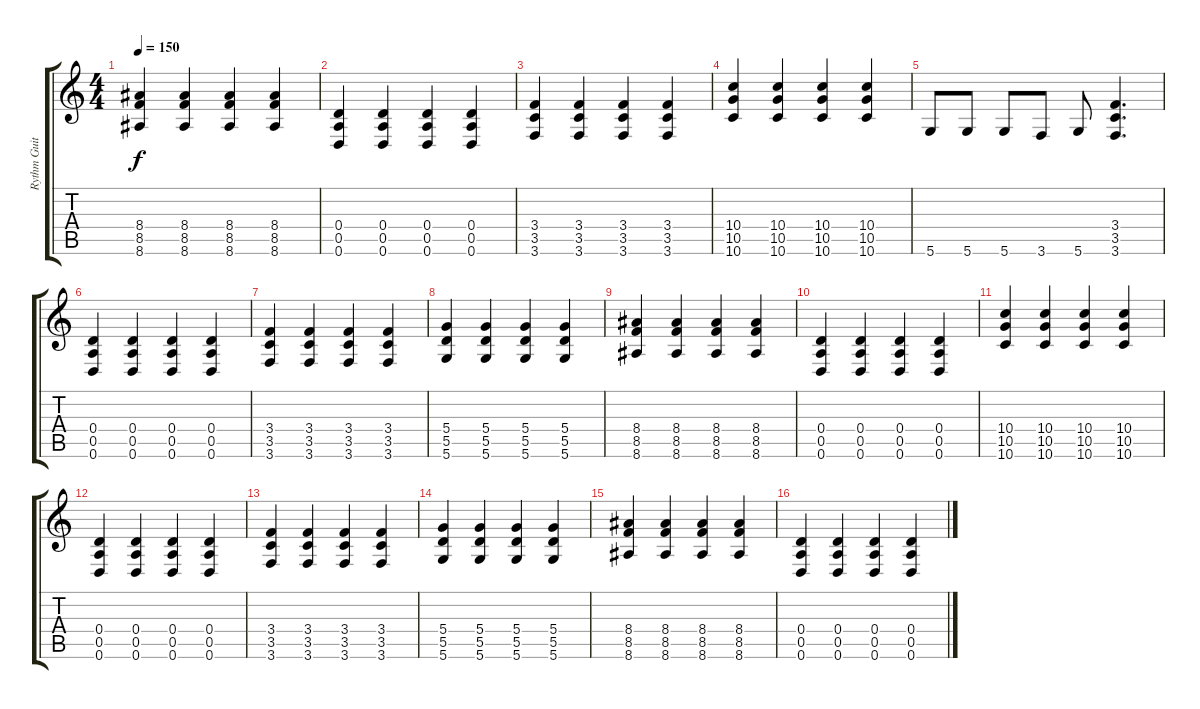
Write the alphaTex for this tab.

\track ("Rythm Guitar" "Rythm Guit") {instrument distortionguitar}
\staff {score tabs}
\tuning (E4 B3 G3 D3 A2 D2) {hide}
\ts (4 4)
\tempo 150
\clef g2
\ks c
(8.4 8.5 8.6).4{dy f} (8.4 8.5 8.6).4 (8.4 8.5 8.6).4 (8.4 8.5 8.6).4 |
(0.4 0.5 0.6).4 (0.4 0.5 0.6).4 (0.4 0.5 0.6).4 (0.4 0.5 0.6).4 |
(3.4 3.5 3.6).4 (3.4 3.5 3.6).4 (3.4 3.5 3.6).4 (3.4 3.5 3.6).4 |
(10.4 10.5 10.6).4 (10.4 10.5 10.6).4 (10.4 10.5 10.6).4 (10.4 10.5 10.6).4 |
5.6.8 5.6.8 5.6.8 3.6.8 5.6.8 (3.4 3.5 3.6).4{d} |
(0.4 0.5 0.6).4 (0.4 0.5 0.6).4 (0.4 0.5 0.6).4 (0.4 0.5 0.6).4 |
(3.4 3.5 3.6).4 (3.4 3.5 3.6).4 (3.4 3.5 3.6).4 (3.4 3.5 3.6).4 |
(5.4 5.5 5.6).4 (5.4 5.5 5.6).4 (5.4 5.5 5.6).4 (5.4 5.5 5.6).4 |
(8.4 8.5 8.6).4 (8.4 8.5 8.6).4 (8.4 8.5 8.6).4 (8.4 8.5 8.6).4 |
(0.4 0.5 0.6).4 (0.4 0.5 0.6).4 (0.4 0.5 0.6).4 (0.4 0.5 0.6).4 |
(10.4 10.5 10.6).4 (10.4 10.5 10.6).4 (10.4 10.5 10.6).4 (10.4 10.5 10.6).4 |
(0.4 0.5 0.6).4 (0.4 0.5 0.6).4 (0.4 0.5 0.6).4 (0.4 0.5 0.6).4 |
(3.4 3.5 3.6).4 (3.4 3.5 3.6).4 (3.4 3.5 3.6).4 (3.4 3.5 3.6).4 |
(5.4 5.5 5.6).4 (5.4 5.5 5.6).4 (5.4 5.5 5.6).4 (5.4 5.5 5.6).4 |
(8.4 8.5 8.6).4 (8.4 8.5 8.6).4 (8.4 8.5 8.6).4 (8.4 8.5 8.6).4 |
(0.4 0.5 0.6).4 (0.4 0.5 0.6).4 (0.4 0.5 0.6).4 (0.4 0.5 0.6).4
